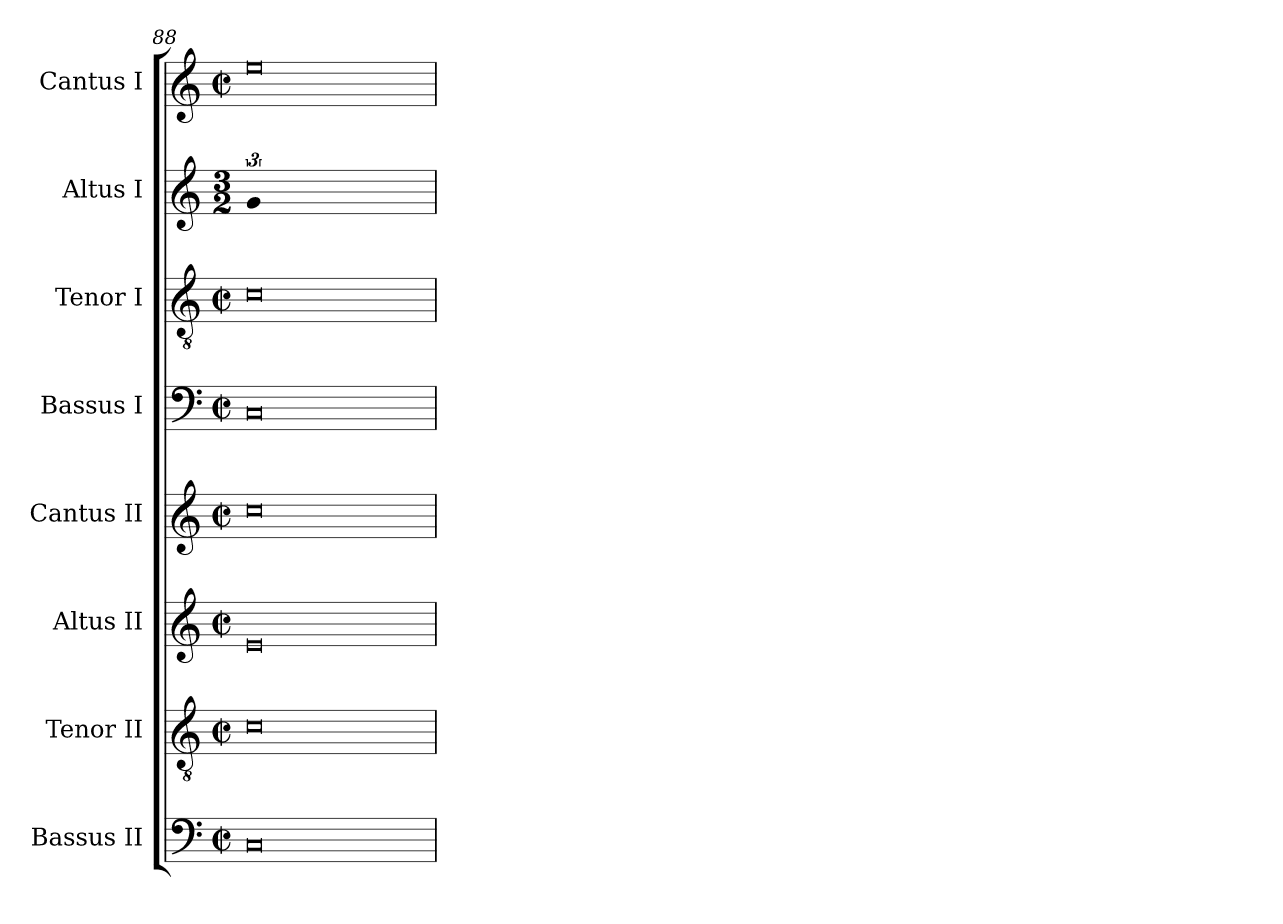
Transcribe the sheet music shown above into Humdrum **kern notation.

**kern	**kern	**kern	**kern	**kern	**kern	**kern	**kern
*part8	*part7	*part6	*part5	*part4	*part3	*part2	*part1
*staff8	*staff7	*staff6	*staff5	*staff4	*staff3	*staff2	*staff1
*I"Bassus II	*I"Tenor II	*I"Altus II	*I"Cantus II	*I"Bassus I	*I"Tenor I	*I"Altus I	*I"Cantus I
*clefF4	*clefGv2	*clefG2	*clefG2	*clefF4	*clefGv2	*clefG2	*clefG2
*M2/2	*M2/2	*M2/2	*M2/2	*M2/2	*M2/2	*M3/2	*M2/2
*met(c|)	*met(c|)	*met(c|)	*met(c|)	*met(c|)	*met(c|)	*	*met(c|)
=88	=88	=88	=88	=88	=88	=88	=88
!	!	!	!	!	!	!LO:N:vis=0	!
0C	0c	0e	0cc	0C	0c	3%4g	0ee
.	.	.	.	.	.	3%2ryy	.
=	=	=	=	=	=	=	=!
*-	*-	*-	*-	*-	*-	*-	*-
